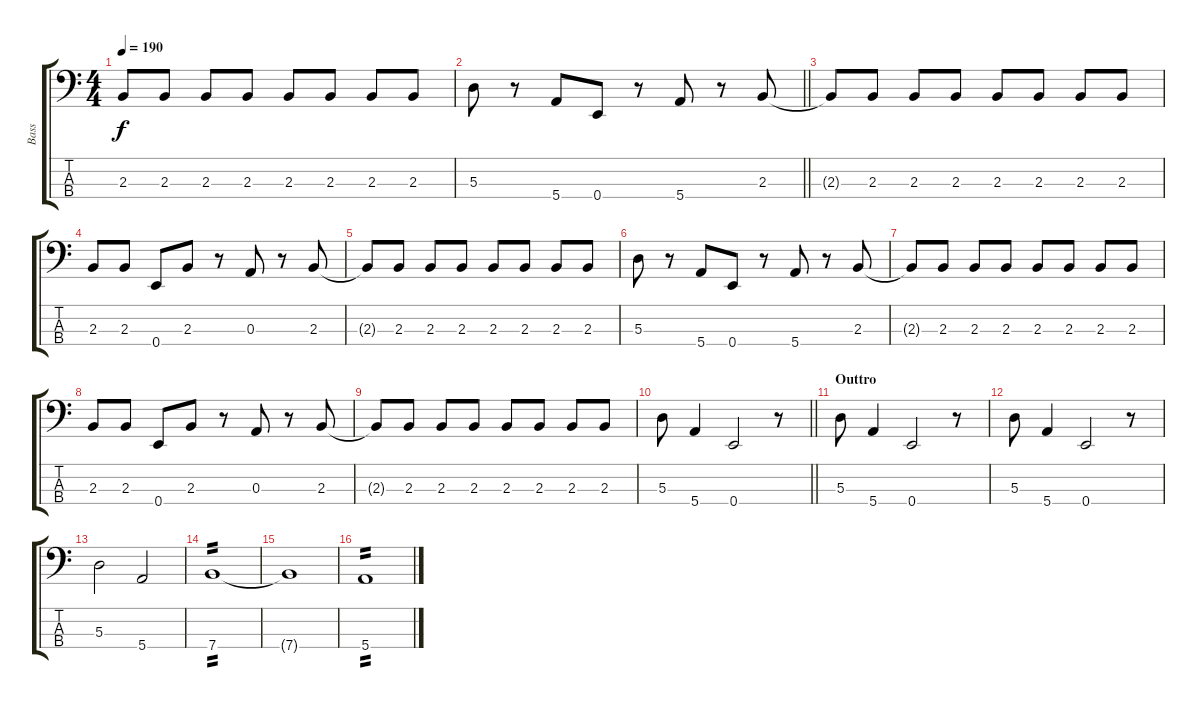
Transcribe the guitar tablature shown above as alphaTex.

\track ("Bass" "Bass") {instrument electricbasspick}
\staff {score tabs}
\tuning (G2 D2 A1 E1) {hide}
\ts (4 4)
\tempo 190
\clef f4
\ks c
2.3{t}.8{dy f} 2.3.8 2.3.8 2.3.8 2.3.8 2.3.8 2.3.8 2.3.8 |
\barLineRight lightlight
5.3.8 r.8 5.4.8 0.4.8 r.8 5.4.8 r.8 2.3.8 |
2.3{t}.8 2.3.8 2.3.8 2.3.8 2.3.8 2.3.8 2.3.8 2.3.8 |
2.3.8 2.3.8 0.4.8 2.3.8 r.8 0.3.8 r.8 2.3.8 |
2.3{t}.8 2.3.8 2.3.8 2.3.8 2.3.8 2.3.8 2.3.8 2.3.8 |
5.3.8 r.8 5.4.8 0.4.8 r.8 5.4.8 r.8 2.3.8 |
2.3{t}.8 2.3.8 2.3.8 2.3.8 2.3.8 2.3.8 2.3.8 2.3.8 |
2.3.8 2.3.8 0.4.8 2.3.8 r.8 0.3.8 r.8 2.3.8 |
2.3{t}.8 2.3.8 2.3.8 2.3.8 2.3.8 2.3.8 2.3.8 2.3.8 |
\barLineRight lightlight
5.3.8 5.4.4 0.4.2 r.8 |
\section ("" "Outtro")
5.3.8 5.4.4 0.4.2 r.8 |
5.3.8 5.4.4 0.4.2 r.8 |
5.3.2 5.4.2 |
7.4.1{tp 2} |
7.4{t}.1 |
5.4.1{tp 2}
